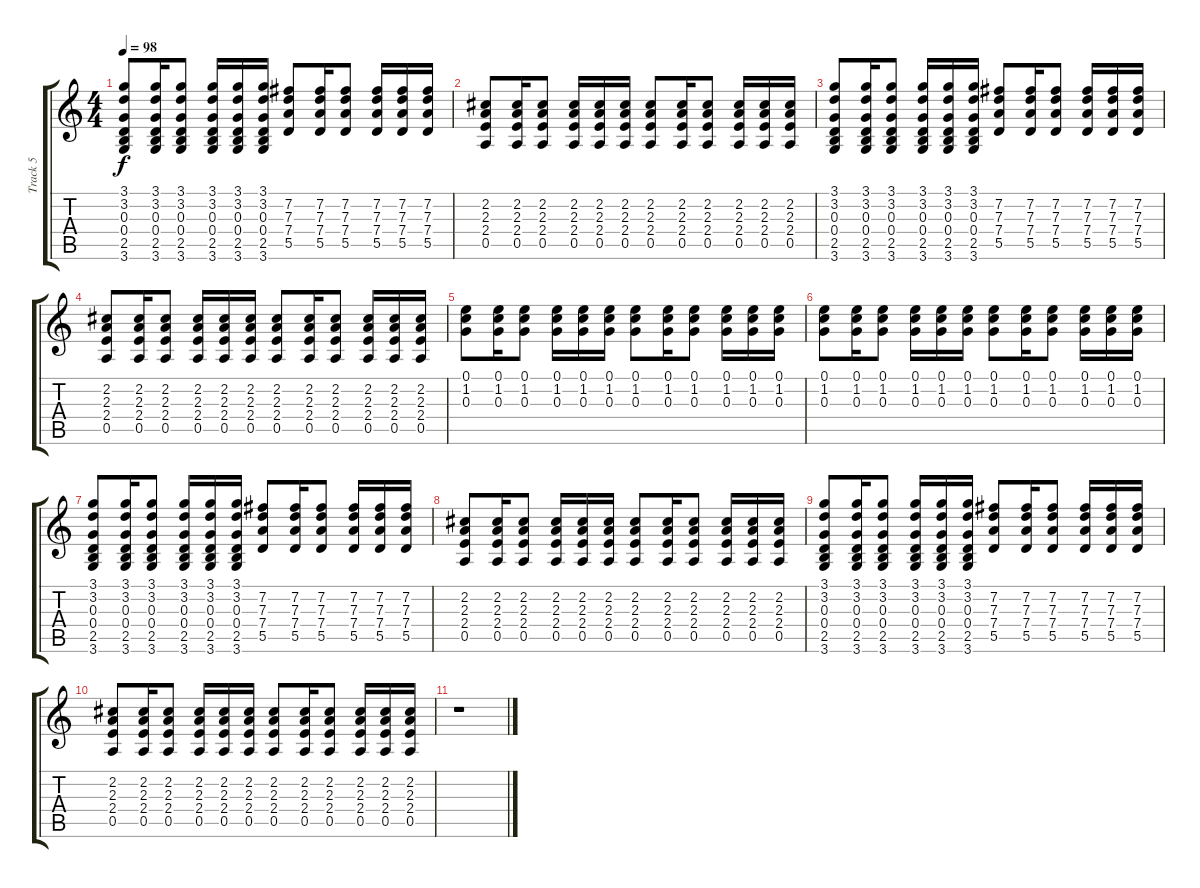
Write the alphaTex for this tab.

\track ("Track 5" "Track 5") {instrument distortionguitar}
\staff {score tabs}
\tuning (E4 B3 G3 D3 A2 E2) {hide}
\ts (4 4)
\tempo 98
\clef g2
\ks c
(3.1 3.2 0.3 0.4 2.5 3.6).8{dy f} (3.1 3.2 0.3 0.4 2.5 3.6).16{volume 7} (3.1 3.2 0.3 0.4 2.5 3.6).8 (3.1 3.2 0.3 0.4 2.5 3.6).16 (3.1 3.2 0.3 0.4 2.5 3.6).16 (3.1 3.2 0.3 0.4 2.5 3.6).16 (7.2 7.3 7.4 5.5).8 (7.2 7.3 7.4 5.5).16 (7.2 7.3 7.4 5.5).8 (7.2 7.3 7.4 5.5).16 (7.2 7.3 7.4 5.5).16 (7.2 7.3 7.4 5.5).16 |
(2.2 2.3 2.4 0.5).8 (2.2 2.3 2.4 0.5).16 (2.2 2.3 2.4 0.5).8 (2.2 2.3 2.4 0.5).16 (2.2 2.3 2.4 0.5).16 (2.2 2.3 2.4 0.5).16 (2.2 2.3 2.4 0.5).8 (2.2 2.3 2.4 0.5).16 (2.2 2.3 2.4 0.5).8 (2.2 2.3 2.4 0.5).16 (2.2 2.3 2.4 0.5).16 (2.2 2.3 2.4 0.5).16 |
(3.1 3.2 0.3 0.4 2.5 3.6).8 (3.1 3.2 0.3 0.4 2.5 3.6).16 (3.1 3.2 0.3 0.4 2.5 3.6).8 (3.1 3.2 0.3 0.4 2.5 3.6).16 (3.1 3.2 0.3 0.4 2.5 3.6).16 (3.1 3.2 0.3 0.4 2.5 3.6).16 (7.2 7.3 7.4 5.5).8 (7.2 7.3 7.4 5.5).16 (7.2 7.3 7.4 5.5).8 (7.2 7.3 7.4 5.5).16 (7.2 7.3 7.4 5.5).16 (7.2 7.3 7.4 5.5).16 |
(2.2 2.3 2.4 0.5).8 (2.2 2.3 2.4 0.5).16 (2.2 2.3 2.4 0.5).8 (2.2 2.3 2.4 0.5).16 (2.2 2.3 2.4 0.5).16 (2.2 2.3 2.4 0.5).16 (2.2 2.3 2.4 0.5).8 (2.2 2.3 2.4 0.5).16 (2.2 2.3 2.4 0.5).8 (2.2 2.3 2.4 0.5).16 (2.2 2.3 2.4 0.5).16 (2.2 2.3 2.4 0.5).16 |
(0.1 1.2 0.3).8{volume 5} (0.1 1.2 0.3).16 (0.1 1.2 0.3).8 (0.1 1.2 0.3).16 (0.1 1.2 0.3).16 (0.1 1.2 0.3).16 (0.1 1.2 0.3).8 (0.1 1.2 0.3).16 (0.1 1.2 0.3).8 (0.1 1.2 0.3).16 (0.1 1.2 0.3).16 (0.1 1.2 0.3).16 |
(0.1 1.2 0.3).8 (0.1 1.2 0.3).16 (0.1 1.2 0.3).8 (0.1 1.2 0.3).16 (0.1 1.2 0.3).16 (0.1 1.2 0.3).16 (0.1 1.2 0.3).8 (0.1 1.2 0.3).16 (0.1 1.2 0.3).8 (0.1 1.2 0.3).16 (0.1 1.2 0.3).16 (0.1 1.2 0.3).16 |
(3.1 3.2 0.3 0.4 2.5 3.6).8{volume 0} (3.1 3.2 0.3 0.4 2.5 3.6).16 (3.1 3.2 0.3 0.4 2.5 3.6).8 (3.1 3.2 0.3 0.4 2.5 3.6).16 (3.1 3.2 0.3 0.4 2.5 3.6).16 (3.1 3.2 0.3 0.4 2.5 3.6).16 (7.2 7.3 7.4 5.5).8 (7.2 7.3 7.4 5.5).16 (7.2 7.3 7.4 5.5).8 (7.2 7.3 7.4 5.5).16 (7.2 7.3 7.4 5.5).16 (7.2 7.3 7.4 5.5).16 |
(2.2 2.3 2.4 0.5).8 (2.2 2.3 2.4 0.5).16 (2.2 2.3 2.4 0.5).8 (2.2 2.3 2.4 0.5).16 (2.2 2.3 2.4 0.5).16 (2.2 2.3 2.4 0.5).16 (2.2 2.3 2.4 0.5).8 (2.2 2.3 2.4 0.5).16 (2.2 2.3 2.4 0.5).8 (2.2 2.3 2.4 0.5).16 (2.2 2.3 2.4 0.5).16 (2.2 2.3 2.4 0.5).16 |
(3.1 3.2 0.3 0.4 2.5 3.6).8 (3.1 3.2 0.3 0.4 2.5 3.6).16 (3.1 3.2 0.3 0.4 2.5 3.6).8 (3.1 3.2 0.3 0.4 2.5 3.6).16 (3.1 3.2 0.3 0.4 2.5 3.6).16 (3.1 3.2 0.3 0.4 2.5 3.6).16 (7.2 7.3 7.4 5.5).8 (7.2 7.3 7.4 5.5).16 (7.2 7.3 7.4 5.5).8 (7.2 7.3 7.4 5.5).16 (7.2 7.3 7.4 5.5).16 (7.2 7.3 7.4 5.5).16 |
(2.2 2.3 2.4 0.5).8 (2.2 2.3 2.4 0.5).16 (2.2 2.3 2.4 0.5).8 (2.2 2.3 2.4 0.5).16 (2.2 2.3 2.4 0.5).16 (2.2 2.3 2.4 0.5).16 (2.2 2.3 2.4 0.5).8 (2.2 2.3 2.4 0.5).16 (2.2 2.3 2.4 0.5).8 (2.2 2.3 2.4 0.5).16 (2.2 2.3 2.4 0.5).16 (2.2 2.3 2.4 0.5).16 |
r.1
